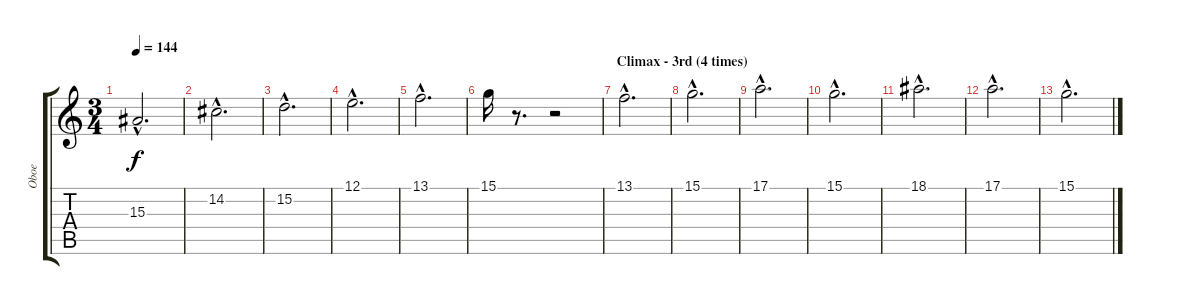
\track ("Oboe" "Oboe") {instrument oboe}
\staff {score tabs}
\tuning (E4 B3 G3 D3 A2 E2) {hide}
\ts (3 4)
\tempo 144
\clef g2
\ks c
15.3{hac}.2{d dy f} |
14.2{hac}.2{d} |
15.2{hac}.2{d} |
12.1{hac}.2{d} |
13.1{hac}.2{d} |
15.1.16 r.8{d} r.2 |
\section ("" "Climax - 3rd (4 times)")
13.1{hac}.2{d} |
15.1{hac}.2{d} |
17.1{hac}.2{d} |
15.1{hac}.2{d} |
18.1{hac}.2{d} |
17.1{hac}.2{d} |
15.1{hac}.2{d}
